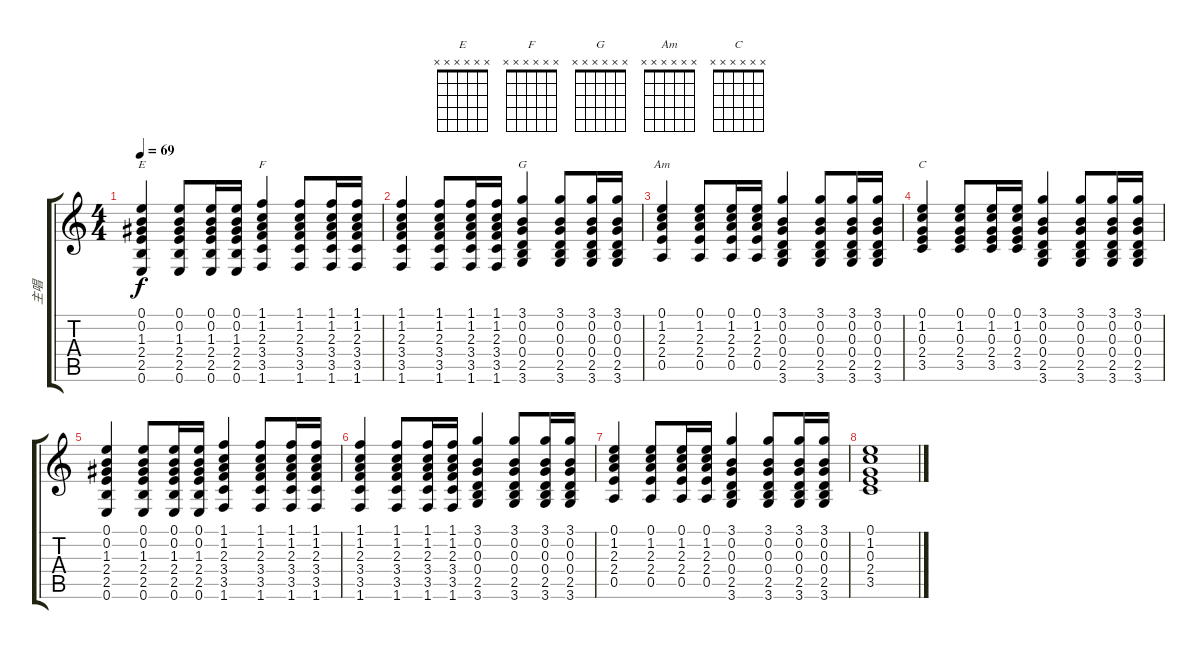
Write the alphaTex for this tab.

\track ("主唱" "主唱") {instrument acousticguitarsteel}
\staff {score tabs}
\tuning (E4 B3 G3 D3 A2 E2) {hide}
\chord ("E" x x x x x x)
\chord ("F" x x x x x x)
\chord ("G" x x x x x x)
\chord ("Am" x x x x x x)
\chord ("C" x x x x x x)
\ts (4 4)
\tempo 69
\clef g2
\ks c
(0.1 0.2 1.3 2.4 2.5 0.6).4{ch "E" dy f} (0.1 0.2 1.3 2.4 2.5 0.6).8 (0.1 0.2 1.3 2.4 2.5 0.6).16 (0.1 0.2 1.3 2.4 2.5 0.6).16 (1.1 1.2 2.3 3.4 3.5 1.6).4{ch "F"} (1.1 1.2 2.3 3.4 3.5 1.6).8 (1.1 1.2 2.3 3.4 3.5 1.6).16 (1.1 1.2 2.3 3.4 3.5 1.6).16 |
(1.1 1.2 2.3 3.4 3.5 1.6).4 (1.1 1.2 2.3 3.4 3.5 1.6).8 (1.1 1.2 2.3 3.4 3.5 1.6).16 (1.1 1.2 2.3 3.4 3.5 1.6).16 (3.1 0.2 0.3 0.4 2.5 3.6).4{ch "G"} (3.1 0.2 0.3 0.4 2.5 3.6).8 (3.1 0.2 0.3 0.4 2.5 3.6).16 (3.1 0.2 0.3 0.4 2.5 3.6).16 |
(0.1 1.2 2.3 2.4 0.5).4{ch "Am"} (0.1 1.2 2.3 2.4 0.5).8 (0.1 1.2 2.3 2.4 0.5).16 (0.1 1.2 2.3 2.4 0.5).16 (3.1 0.2 0.3 0.4 2.5 3.6).4 (3.1 0.2 0.3 0.4 2.5 3.6).8 (3.1 0.2 0.3 0.4 2.5 3.6).16 (3.1 0.2 0.3 0.4 2.5 3.6).16 |
(0.1 1.2 0.3 2.4 3.5).4{ch "C"} (0.1 1.2 0.3 2.4 3.5).8 (0.1 1.2 0.3 2.4 3.5).16 (0.1 1.2 0.3 2.4 3.5).16 (3.1 0.2 0.3 0.4 2.5 3.6).4 (3.1 0.2 0.3 0.4 2.5 3.6).8 (3.1 0.2 0.3 0.4 2.5 3.6).16 (3.1 0.2 0.3 0.4 2.5 3.6).16 |
(0.1 0.2 1.3 2.4 2.5 0.6).4 (0.1 0.2 1.3 2.4 2.5 0.6).8 (0.1 0.2 1.3 2.4 2.5 0.6).16 (0.1 0.2 1.3 2.4 2.5 0.6).16 (1.1 1.2 2.3 3.4 3.5 1.6).4 (1.1 1.2 2.3 3.4 3.5 1.6).8 (1.1 1.2 2.3 3.4 3.5 1.6).16 (1.1 1.2 2.3 3.4 3.5 1.6).16 |
(1.1 1.2 2.3 3.4 3.5 1.6).4 (1.1 1.2 2.3 3.4 3.5 1.6).8 (1.1 1.2 2.3 3.4 3.5 1.6).16 (1.1 1.2 2.3 3.4 3.5 1.6).16 (3.1 0.2 0.3 0.4 2.5 3.6).4 (3.1 0.2 0.3 0.4 2.5 3.6).8 (3.1 0.2 0.3 0.4 2.5 3.6).16 (3.1 0.2 0.3 0.4 2.5 3.6).16 |
(0.1 1.2 2.3 2.4 0.5).4 (0.1 1.2 2.3 2.4 0.5).8 (0.1 1.2 2.3 2.4 0.5).16 (0.1 1.2 2.3 2.4 0.5).16 (3.1 0.2 0.3 0.4 2.5 3.6).4 (3.1 0.2 0.3 0.4 2.5 3.6).8 (3.1 0.2 0.3 0.4 2.5 3.6).16 (3.1 0.2 0.3 0.4 2.5 3.6).16 |
(0.1 1.2 0.3 2.4 3.5).1
